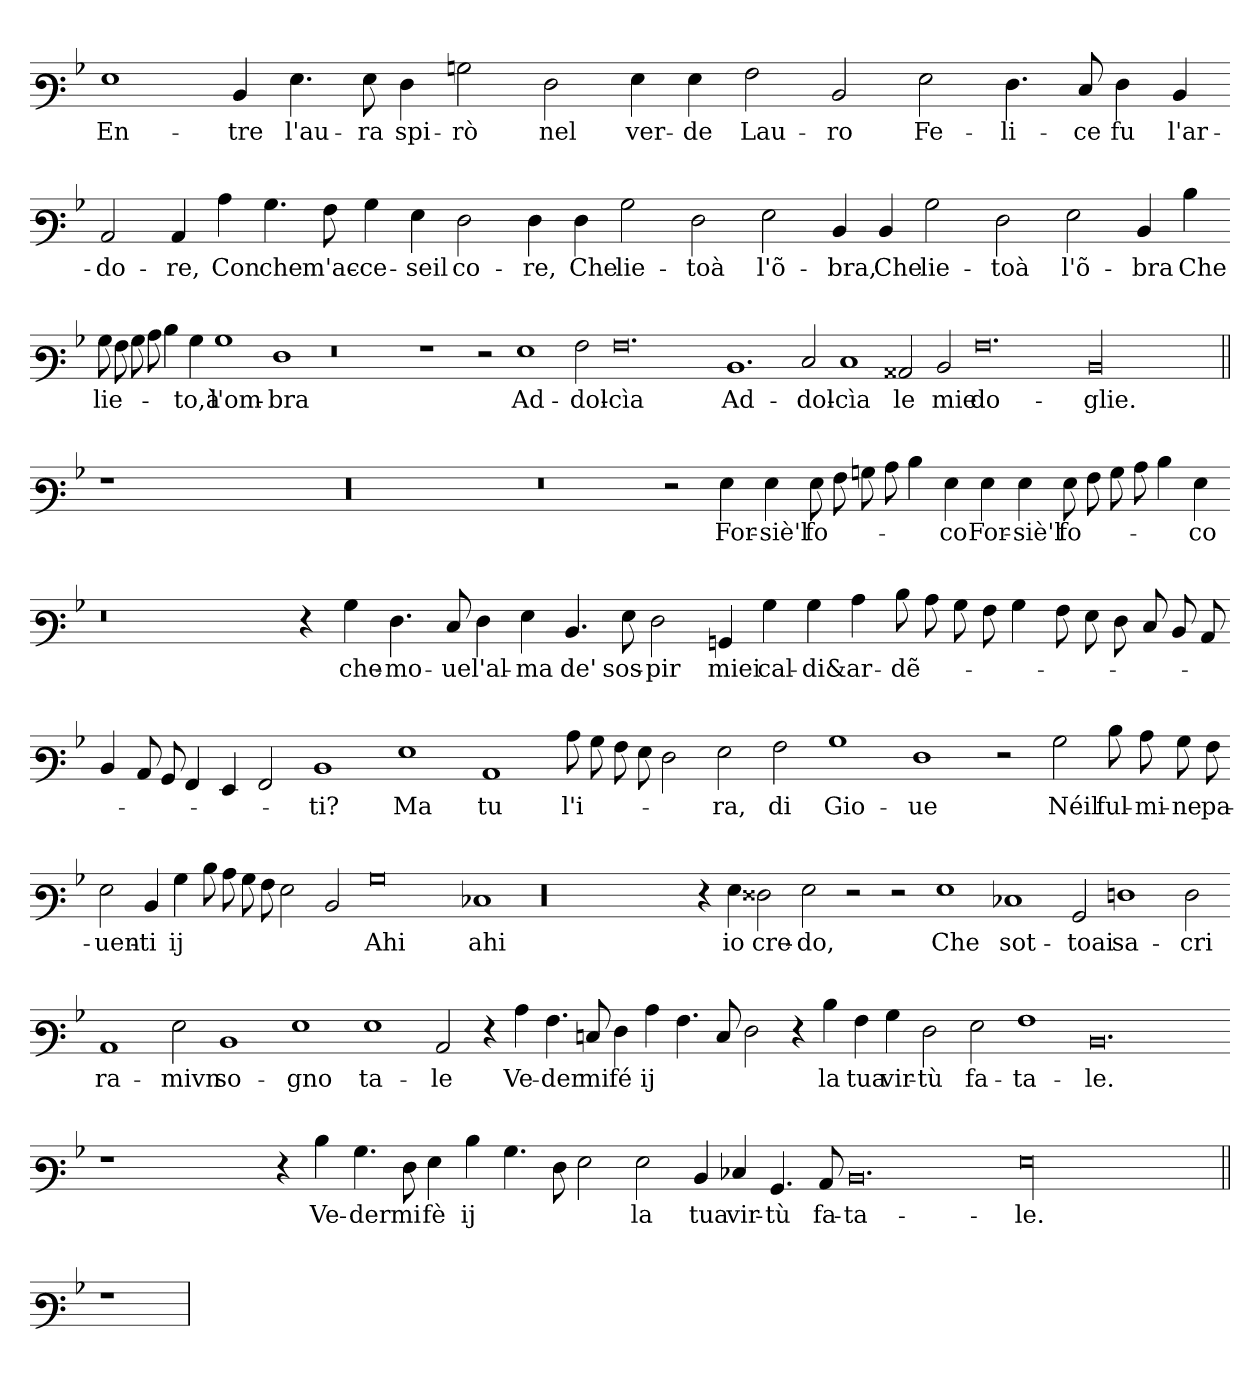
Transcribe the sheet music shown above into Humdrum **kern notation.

**kern	**text
*part1	*part1
*staff1	*staff1
*clefF3	*
*k[b-]	*
=	=
1G	En-
4D	tre
4.G	l'au-
8G	ra
4F	spi-
2B	rò
2F	nel
4G	ver-
4G	de
2A	Lau-
2D	ro
2G	Fe-
4.F	li-
8E	ce
4F	fu
4D	l'ar-
=-	=-
2C	do-
4C	re,
4c	Con
4.B	che
8A	m'ac-
4B	ce-
4G	seil
2F	co-
4F	re,
4F	Che
2B	lie-
2F	toà
2G	l'õ-
4D	bra,
4D	Che
2B	lie-
2F	toà
2G	l'õ-
4D	bra
4d	Che
=-	=-
8B	lie-
8A	.
8B	.
8c	.
4d	.
4B	to,à
1B	l'om-
1F	bra
0r	.
1r	.
2r	.
1G	Ad-
2A	dol-
0.A	cìa
1.D	Ad-
2E	dol-
1E	cìa
2C##X	le
2D	mie
0.A	do-
00D	glie.
=||	=||
1r	.
0.ryy	.
00r	.
0r	.
2r	.
4G	For-
4G	siè'l
8G	fo-
8A	.
8B	.
8c	.
4d	.
4G	co
4G	For-
4G	siè'l
8G	fo-
8A	.
8B	.
8c	.
4d	.
4G	co
=-	=-
0.r	.
4r	.
4B	che-
4.F	mo-
8E	ue
4F	l'al-
4G	ma
4.D	de'
8G	sos-
2F	pir
4BB	miei
4B	cal-
4B	di&
4c	ar-
8d	dẽ-
8c	.
8B	.
8A	.
4B	.
8A	.
8G	.
8F	.
8E	.
8D	.
8C	.
=-	=-
4D	.
8C	.
8BB	.
4AA	.
4GG	.
2AA	.
1D	ti?
1G	Ma
1C	tu
8c	l'i-
8B	.
8A	.
8G	.
2F	.
2G	ra,
2A	di
1B	Gio-
1F	ue
2r	.
2B	Néil
8d	ful-
8c	mi-
8B	ne
8A	pa-
=-	=-
2G	uen-
4D	ti
4B	ij
8d	.
8c	.
8B	.
8A	.
2G	.
2D	.
0B	Ahi
1E-X	ahi
00r	.
4r	.
4G	io
2F##X	cre-
2G	do,
2r	.
2r	.
1G	Che
1E-X	sot-
2BB	toai
1F	sa-
2F	cri
=-	=-
1C	ra-
2G	mivn
1D	so-
1G	gno
1G	ta-
2C	le
4r	.
4c	Ve-
4.A	der
8E	mi
4F	fé
4c	ij
4.A	.
8E	.
2F	.
4r	.
4d	la
4A	tua
4B	vir-
2F	tù
2G	fa-
1A	ta-
0.D	le.
=-	=-
1r	.
1ryy	.
4r	.
4d	Ve-
4.B	der
8F	mi
4G	fѐ
4d	ij
4.B	.
8F	.
2G	.
2G	la
4D	tua
4E-X	vir-
4.BB	tù
8C	fa-
0.D	ta-
00G	le.
=1||	=1||
1r	.
=	=
*-	*-
